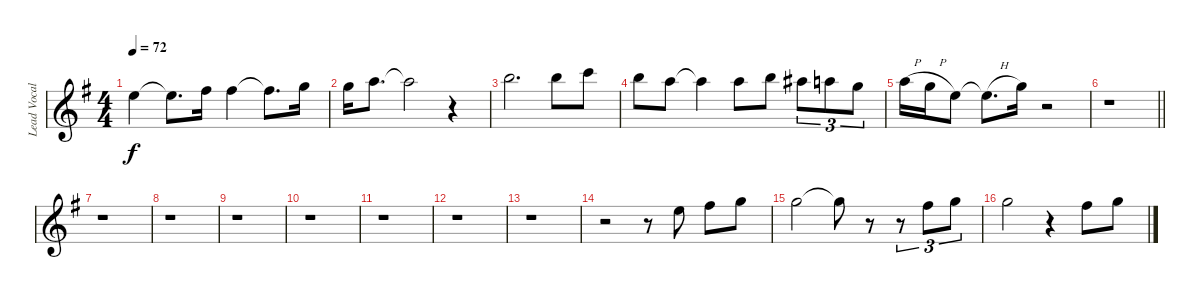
\track ("Lead Vocals" "Lead Vocal") {instrument lead1square}
\staff {score}
\tuning (E5 B4 G4 D4 A3 E3) {hide}
\ts (4 4)
\tempo 72
\clef g2
\ks eminor
0.1.4{dy f} 0.1{t}.8{d} 2.1.16 2.1.4 2.1{t}.8{d} 3.1.16 |
3.1.16 5.1.8{d} 5.1{t}.2 r.4 |
7.1.2{d} 7.1.8 8.1.8 |
7.1.8 5.1.8 5.1{t}.4 5.1.8 7.1.8 6.1.8{tu (3 2)} 5.1.8{tu (3 2)} 3.1.8{tu (3 2)} |
5.1{h}.16 3.1{h}.16 0.1.8 0.1{h t}.8{d} 3.1.16 r.2 |
\barLineRight lightlight
r.1 |
r.1 |
r.1 |
r.1 |
r.1 |
r.1 |
r.1 |
r.1 |
r.2 r.8 0.1.8 2.1.8 3.1.8 |
3.1.2 3.1{t}.8 r.8 r.8{tu (3 2)} 2.1.8{tu (3 2)} 3.1.8{tu (3 2)} |
3.1.2 r.4 2.1.8 3.1.8
